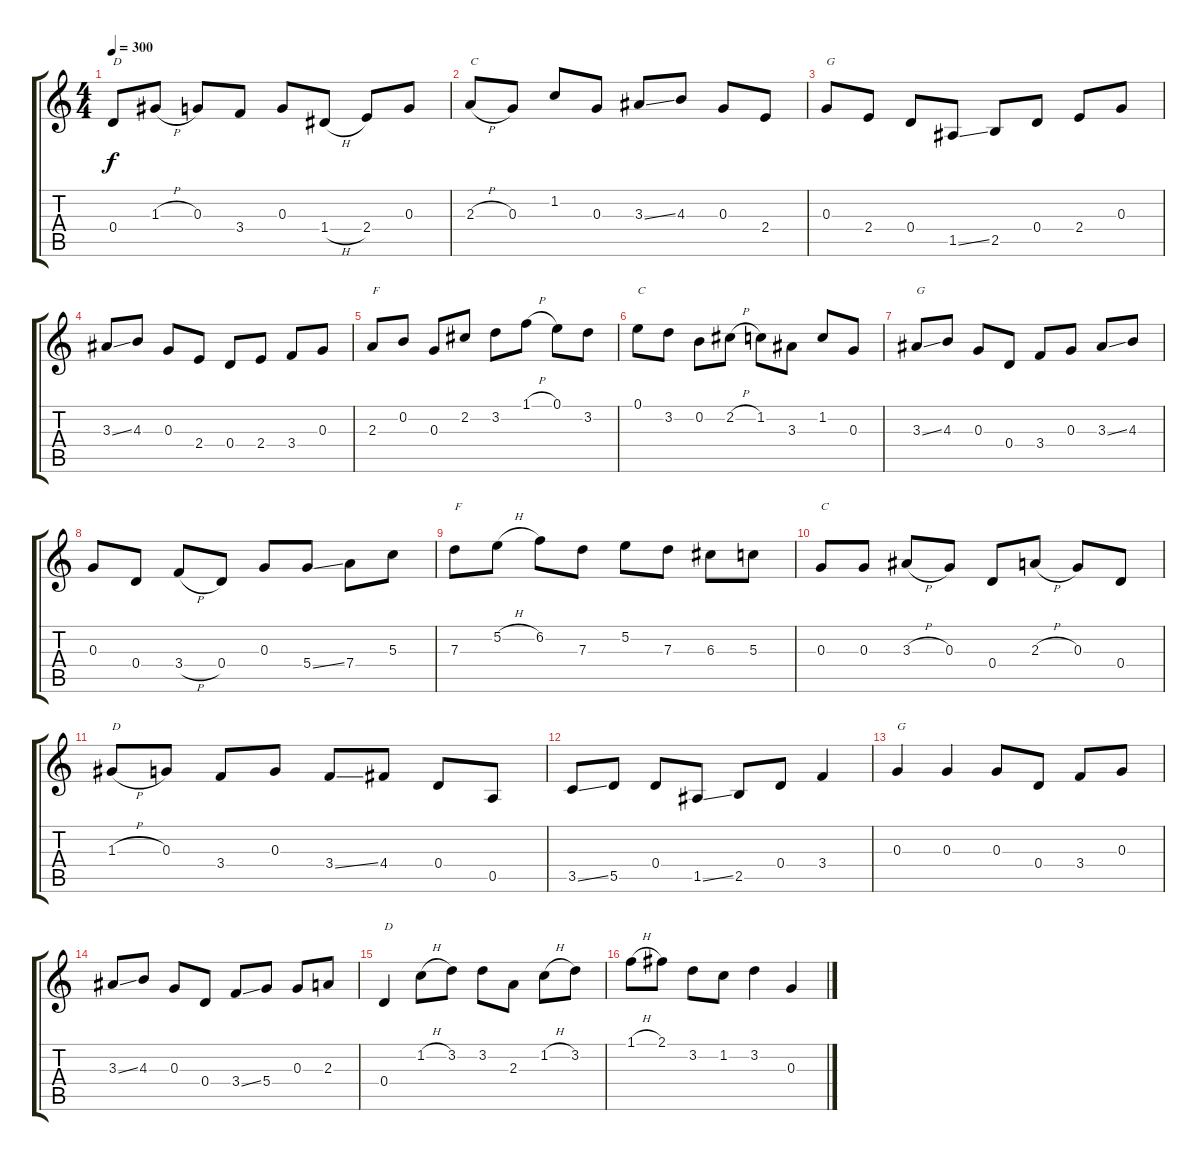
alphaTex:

\track "" {instrument acousticguitarnylon}
\staff {score tabs}
\tuning (E4 B3 G3 D3 A2 E2) {hide}
\ts (4 4)
\tempo 300
\clef g2
\ks c
0.4.8{txt "D" dy f} 1.3{h}.8 0.3.8 3.4.8 0.3.8 1.4{h}.8 2.4.8 0.3.8 |
2.3{h}.8{txt "C"} 0.3.8 1.2.8 0.3.8 3.3{ss}.8 4.3.8 0.3.8 2.4.8 |
0.3.8{txt "G"} 2.4.8 0.4.8 1.5{ss}.8 2.5.8 0.4.8 2.4.8 0.3.8 |
3.3{ss}.8 4.3.8 0.3.8 2.4.8 0.4.8 2.4.8 3.4.8 0.3.8 |
2.3.8{txt "F"} 0.2.8 0.3.8 2.2.8 3.2.8 1.1{h}.8 0.1.8 3.2.8 |
0.1.8{txt "C"} 3.2.8 0.2.8 2.2{h}.8 1.2.8 3.3.8 1.2.8 0.3.8 |
3.3{ss}.8{txt "G"} 4.3.8 0.3.8 0.4.8 3.4.8 0.3.8 3.3{ss}.8 4.3.8 |
0.3.8 0.4.8 3.4{h}.8 0.4.8 0.3.8 5.4{ss}.8 7.4.8 5.3.8 |
7.3.8{txt "F"} 5.2{h}.8 6.2.8 7.3.8 5.2.8 7.3.8 6.3.8 5.3.8 |
0.3.8{txt "C"} 0.3.8 3.3{h}.8 0.3.8 0.4.8 2.3{h}.8 0.3.8 0.4.8 |
1.3{h}.8{txt "D"} 0.3.8 3.4.8 0.3.8 3.4{ss}.8 4.4.8 0.4.8 0.5.8 |
3.5{ss}.8 5.5.8 0.4.8 1.5{ss}.8 2.5.8 0.4.8 3.4.4 |
0.3.4{txt "G"} 0.3.4 0.3.8 0.4.8 3.4.8 0.3.8 |
3.3{ss}.8 4.3.8 0.3.8 0.4.8 3.4{ss}.8 5.4.8 0.3.8 2.3.8 |
0.4.4{txt "D"} 1.2{h}.8 3.2.8 3.2.8 2.3.8 1.2{h}.8 3.2.8 |
1.1{h}.8 2.1.8 3.2.8 1.2.8 3.2.4 0.3.4
